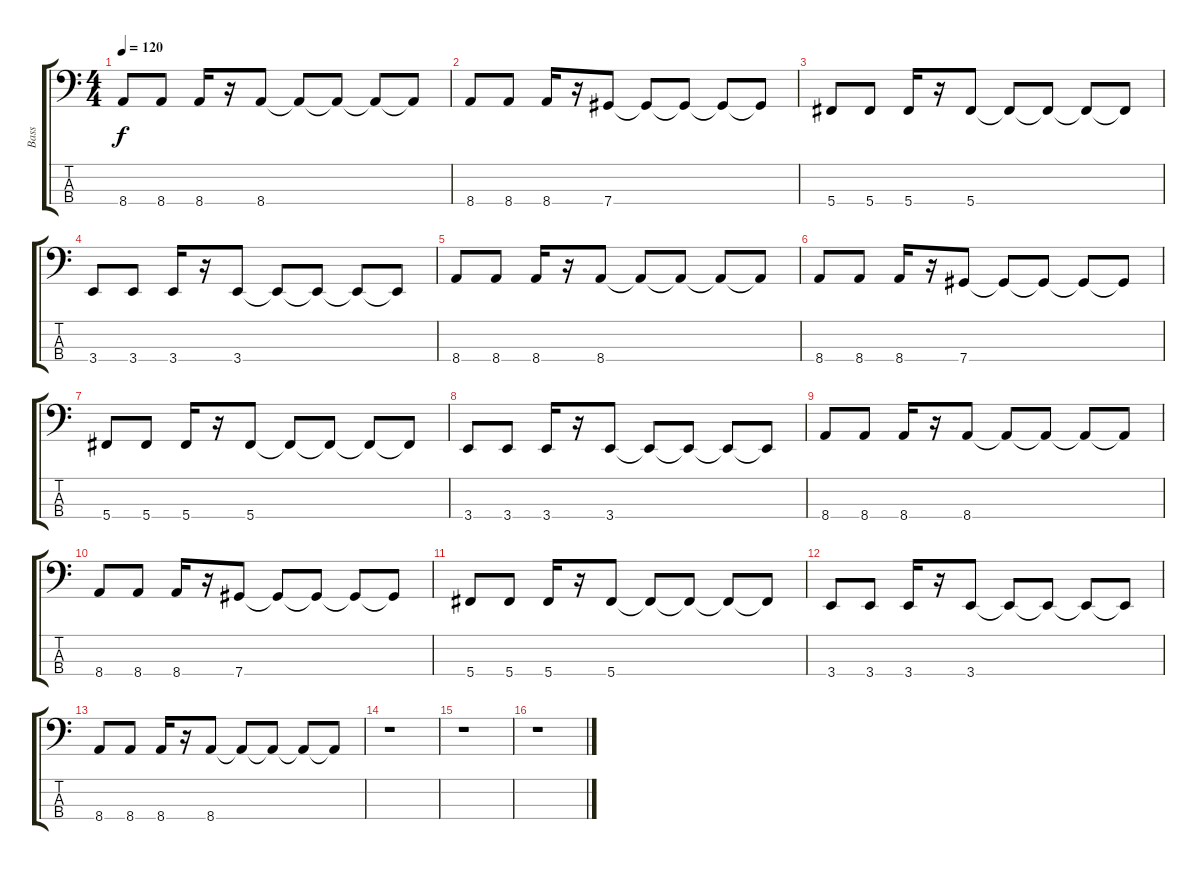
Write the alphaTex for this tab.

\track ("Bass" "Bass") {instrument slapbass2}
\staff {score tabs}
\tuning (Gb2 Db2 Ab1 Db1) {hide}
\ts (4 4)
\tempo 120
\clef f4
\ks c
8.4.8{dy f} 8.4.8 8.4.16 r.16 8.4.8 8.4{t}.8 8.4{t}.8 8.4{t}.8 8.4{t}.8 |
8.4.8 8.4.8 8.4.16 r.16 7.4.8 7.4{t}.8 7.4{t}.8 7.4{t}.8 7.4{t}.8 |
5.4.8 5.4.8 5.4.16 r.16 5.4.8 5.4{t}.8 5.4{t}.8 5.4{t}.8 5.4{t}.8 |
3.4.8 3.4.8 3.4.16 r.16 3.4.8 3.4{t}.8 3.4{t}.8 3.4{t}.8 3.4{t}.8 |
8.4.8 8.4.8 8.4.16 r.16 8.4.8 8.4{t}.8 8.4{t}.8 8.4{t}.8 8.4{t}.8 |
8.4.8 8.4.8 8.4.16 r.16 7.4.8 7.4{t}.8 7.4{t}.8 7.4{t}.8 7.4{t}.8 |
5.4.8 5.4.8 5.4.16 r.16 5.4.8 5.4{t}.8 5.4{t}.8 5.4{t}.8 5.4{t}.8 |
3.4.8 3.4.8 3.4.16 r.16 3.4.8 3.4{t}.8 3.4{t}.8 3.4{t}.8 3.4{t}.8 |
8.4.8 8.4.8 8.4.16 r.16 8.4.8 8.4{t}.8 8.4{t}.8 8.4{t}.8 8.4{t}.8 |
8.4.8 8.4.8 8.4.16 r.16 7.4.8 7.4{t}.8 7.4{t}.8 7.4{t}.8 7.4{t}.8 |
5.4.8 5.4.8 5.4.16 r.16 5.4.8 5.4{t}.8 5.4{t}.8 5.4{t}.8 5.4{t}.8 |
3.4.8 3.4.8 3.4.16 r.16 3.4.8 3.4{t}.8 3.4{t}.8 3.4{t}.8 3.4{t}.8 |
8.4.8 8.4.8 8.4.16 r.16 8.4.8 8.4{t}.8 8.4{t}.8 8.4{t}.8 8.4{t}.8 |
r.1 |
r.1 |
r.1
